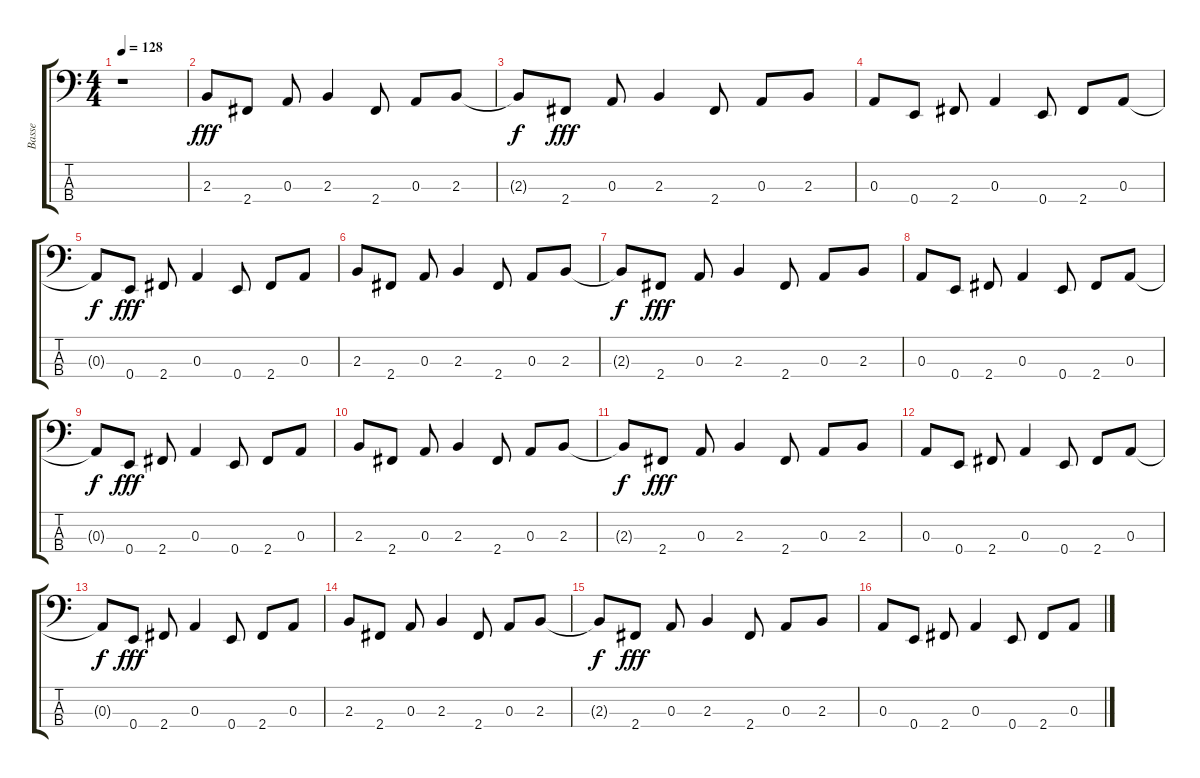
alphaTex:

\track ("Basse" "Basse") {instrument electricbassfinger}
\staff {score tabs}
\tuning (G2 D2 A1 E1) {hide}
\ts (4 4)
\tempo 128
\clef f4
\ks c
r.1{dy fff instrument electricbassfinger} |
2.3.8 2.4.8 0.3.8 2.3.4 2.4.8 0.3.8 2.3.8 |
2.3{t}.8{dy f} 2.4.8{dy fff} 0.3.8 2.3.4 2.4.8 0.3.8 2.3.8 |
0.3.8 0.4.8 2.4.8 0.3.4 0.4.8 2.4.8 0.3.8 |
0.3{t}.8{dy f} 0.4.8{dy fff} 2.4.8 0.3.4 0.4.8 2.4.8 0.3.8 |
2.3.8 2.4.8 0.3.8 2.3.4 2.4.8 0.3.8 2.3.8 |
2.3{t}.8{dy f} 2.4.8{dy fff} 0.3.8 2.3.4 2.4.8 0.3.8 2.3.8 |
0.3.8 0.4.8 2.4.8 0.3.4 0.4.8 2.4.8 0.3.8 |
0.3{t}.8{dy f} 0.4.8{dy fff} 2.4.8 0.3.4 0.4.8 2.4.8 0.3.8 |
2.3.8 2.4.8 0.3.8 2.3.4 2.4.8 0.3.8 2.3.8 |
2.3{t}.8{dy f} 2.4.8{dy fff} 0.3.8 2.3.4 2.4.8 0.3.8 2.3.8 |
0.3.8 0.4.8 2.4.8 0.3.4 0.4.8 2.4.8 0.3.8 |
0.3{t}.8{dy f} 0.4.8{dy fff} 2.4.8 0.3.4 0.4.8 2.4.8 0.3.8 |
2.3.8 2.4.8 0.3.8 2.3.4 2.4.8 0.3.8 2.3.8 |
2.3{t}.8{dy f} 2.4.8{dy fff} 0.3.8 2.3.4 2.4.8 0.3.8 2.3.8 |
0.3.8 0.4.8 2.4.8 0.3.4 0.4.8 2.4.8 0.3.8
